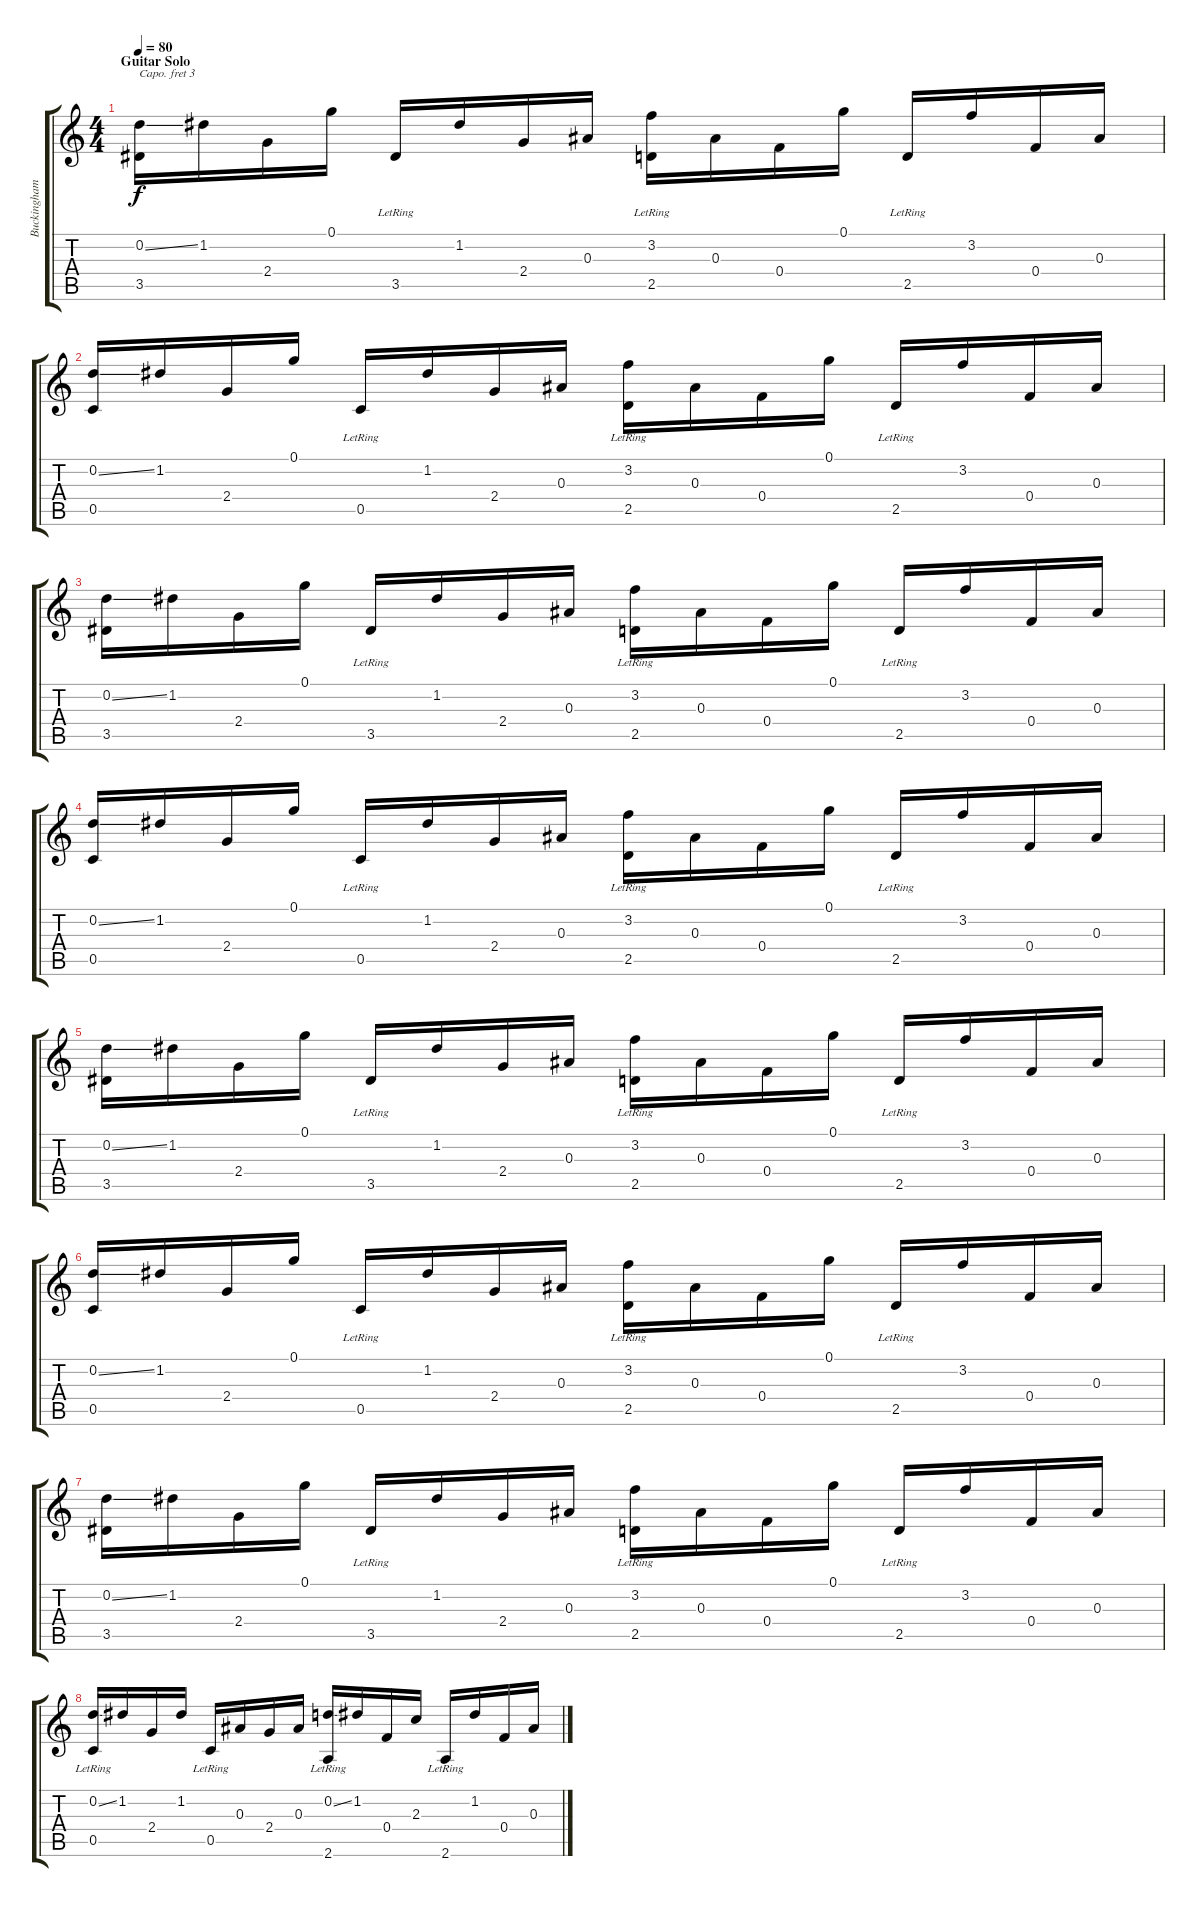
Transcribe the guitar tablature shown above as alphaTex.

\track ("Buckingham 2" "Buckingham") {instrument acousticguitarsteel}
\staff {score tabs}
\capo 3
\tuning (E4 B3 G3 D3 A2 E2) {hide}
\ts (4 4)
\section ("" "Guitar Solo")
\tempo 80
\clef g2
\ks c
(0.2{ss} 3.5).16{dy f} 1.2.16 2.4.16 0.1.16 3.5{lr}.16 1.2.16 2.4.16 0.3.16 (3.2{lr} 2.5{lr}).16 0.3.16 0.4.16 0.1.16 2.5{lr}.16 3.2.16 0.4.16 0.3.16 |
(0.2{ss} 0.5).16 1.2.16 2.4.16 0.1.16 0.5{lr}.16 1.2.16 2.4.16 0.3.16 (3.2{lr} 2.5{lr}).16 0.3.16 0.4.16 0.1.16 2.5{lr}.16 3.2.16 0.4.16 0.3.16 |
(0.2{ss} 3.5).16 1.2.16 2.4.16 0.1.16 3.5{lr}.16 1.2.16 2.4.16 0.3.16 (3.2{lr} 2.5{lr}).16 0.3.16 0.4.16 0.1.16 2.5{lr}.16 3.2.16 0.4.16 0.3.16 |
(0.2{ss} 0.5).16 1.2.16 2.4.16 0.1.16 0.5{lr}.16 1.2.16 2.4.16 0.3.16 (3.2{lr} 2.5{lr}).16 0.3.16 0.4.16 0.1.16 2.5{lr}.16 3.2.16 0.4.16 0.3.16 |
(0.2{ss} 3.5).16 1.2.16 2.4.16 0.1.16 3.5{lr}.16 1.2.16 2.4.16 0.3.16 (3.2{lr} 2.5{lr}).16 0.3.16 0.4.16 0.1.16 2.5{lr}.16 3.2.16 0.4.16 0.3.16 |
(0.2{ss} 0.5).16 1.2.16 2.4.16 0.1.16 0.5{lr}.16 1.2.16 2.4.16 0.3.16 (3.2{lr} 2.5{lr}).16 0.3.16 0.4.16 0.1.16 2.5{lr}.16 3.2.16 0.4.16 0.3.16 |
(0.2{ss} 3.5).16 1.2.16 2.4.16 0.1.16 3.5{lr}.16 1.2.16 2.4.16 0.3.16 (3.2{lr} 2.5{lr}).16 0.3.16 0.4.16 0.1.16 2.5{lr}.16 3.2.16 0.4.16 0.3.16 |
(0.2{ss} 0.5{lr}).16 1.2.16 2.4.16 1.2.16 0.5{lr}.16 0.3.16 2.4.16 0.3.16 (0.2{ss} 2.6{lr}).16 1.2.16 0.4.16 2.3.16 2.6{lr}.16 1.2.16 0.4.16 0.3.16
